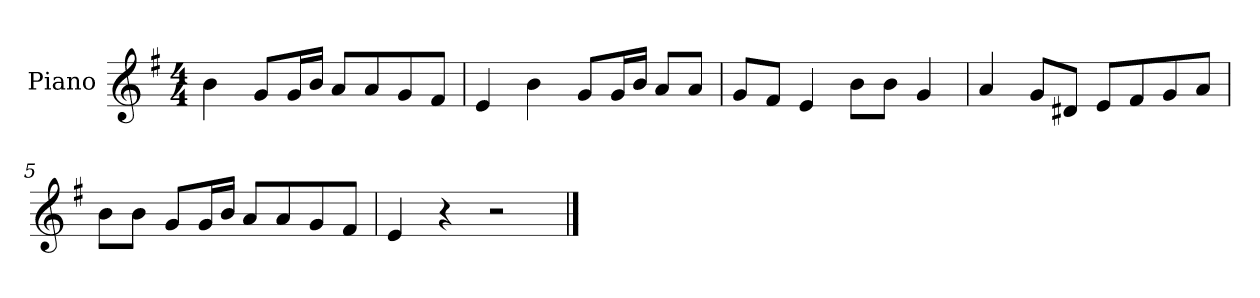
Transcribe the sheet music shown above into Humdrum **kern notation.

**kern
*part1
*staff1
*I"Piano
*I'P-no
*clefG2
*k[f#]
*M4/4
*MM90
=1
4b\
8g/L
16g/L
16b/JJ
8a/L
8a/
8g/
8f#/J
=2
4e/
4b\
8g/L
16g/L
16b/JJ
8a/L
8a/J
=3
8g/L
8f#/J
4e/
8b\L
8b\J
4g/
=4
4a/
8g/L
8d#X/J
8e/L
8f#/
8g/
8a/J
=5
8b\L
8b\J
8g/L
16g/L
16b/JJ
8a/L
8a/
8g/
8f#/J
!!LO:LB:g=z
=6
4e/
4r
2r
==
*-
